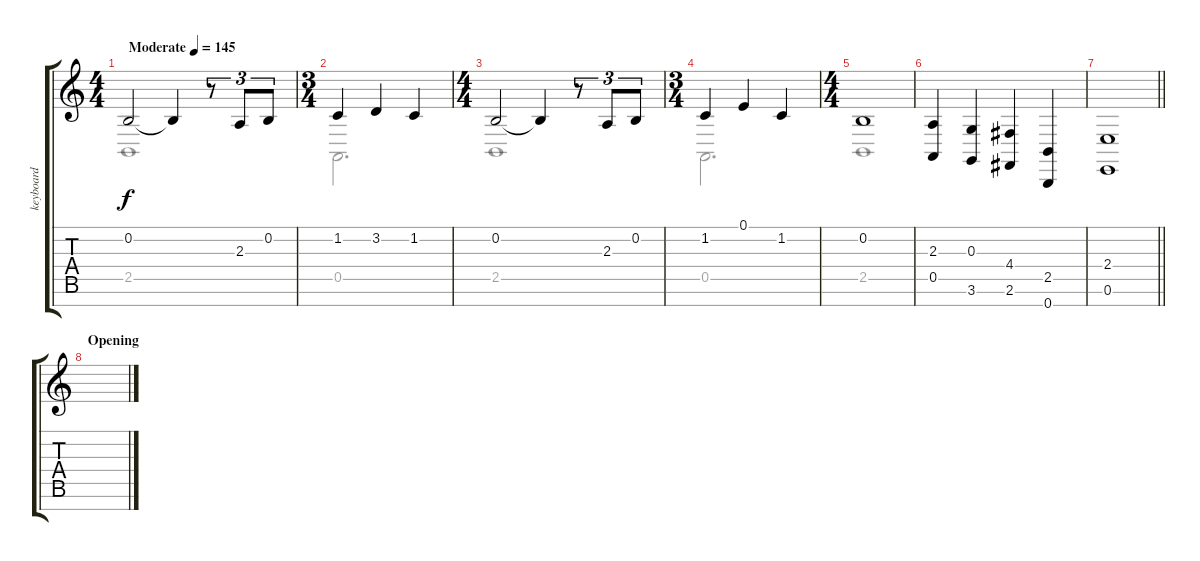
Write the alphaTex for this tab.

\track ("keyboard" "keyboard") {instrument stringensemble1}
\staff {score tabs}
\tuning (E4 B3 G3 D3 A2 E2 B1) {hide}
\voice
\ts (4 4)
\tempo (145 "Moderate")
\clef g2
\ks c
0.2.2{dy f instrument stringensemble1} 0.2{t}.4 r.8{tu (3 2)} 2.3.8{tu (3 2)} 0.2.8{tu (3 2)} |
\ts (3 4)
1.2.4 3.2.4 1.2.4 |
\ts (4 4)
0.2.2 0.2{t}.4 r.8{tu (3 2)} 2.3.8{tu (3 2)} 0.2.8{tu (3 2)} |
\ts (3 4)
1.2.4 0.1.4 1.2.4 |
\ts (4 4)
0.2.1 |
(2.3 0.5).4 (0.3 3.6).4 (4.4 2.6).4 (2.5 0.7).4 |
\barLineRight lightlight
(2.4 0.6).1 |
\section ("" "Opening")
|
|
|
|
|
|
|
|
\voice
\clef g2
\ottava regular
\simile none
\ks c
2.5.1{dy f} |
0.5.2{d} |
2.5.1 |
0.5.2{d} |
2.5.1 |
|
\barLineRight lightlight
|
|
|
|
|
|
|
|
|
